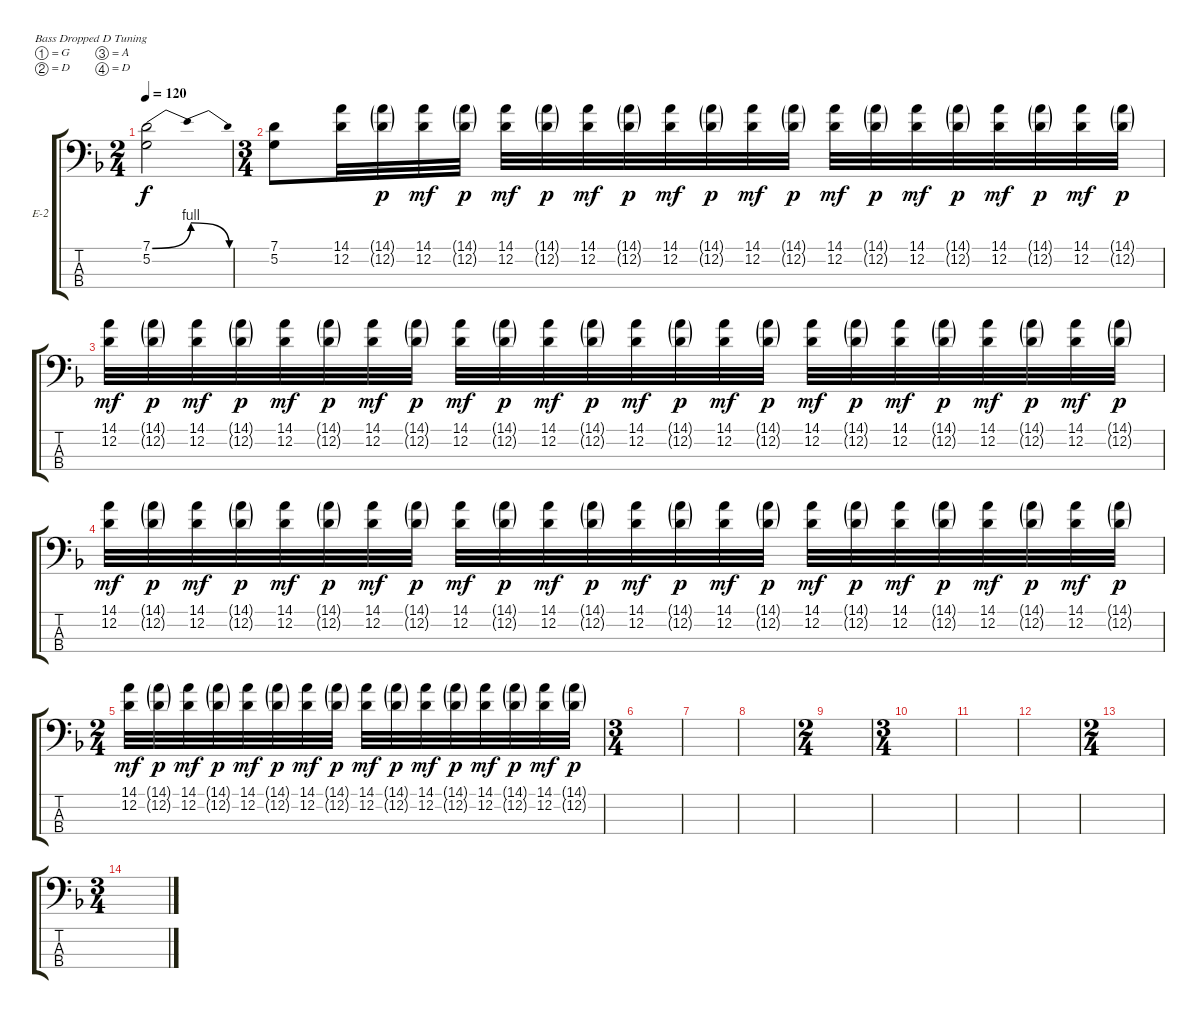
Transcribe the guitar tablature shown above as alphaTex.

\defaultSystemsLayout 4
\bracketExtendMode groupsimilarinstruments
\firstSystemTrackNameOrientation horizontal
\otherSystemsTrackNameOrientation horizontal
\track ("Effect 2" "E-2") {instrument electricbassfinger}
\staff {score tabs}
\tuning (G2 D2 A1 D1)
\ts (2 4)
\tempo 120
\clef f4
\ks f
(7.1{be (bendrelease 5.3999999999999995 0 10.2 4 40.8 4 59.4 0)} 5.2).2{dy f} |
\ts (3 4)
(7.1 5.2).8 (12.2 14.1).32 (12.2{g} 14.1{g}).32{dy p} (12.2 14.1).32{dy mf} (12.2{g} 14.1{g}).32{dy p} (12.2 14.1).32{dy mf} (12.2{g} 14.1{g}).32{dy p} (12.2 14.1).32{dy mf} (12.2{g} 14.1{g}).32{dy p} (12.2 14.1).32{dy mf} (12.2{g} 14.1{g}).32{dy p} (12.2 14.1).32{dy mf} (12.2{g} 14.1{g}).32{dy p} (12.2 14.1).32{dy mf} (12.2{g} 14.1{g}).32{dy p} (12.2 14.1).32{dy mf} (12.2{g} 14.1{g}).32{dy p} (12.2 14.1).32{dy mf} (12.2{g} 14.1{g}).32{dy p} (12.2 14.1).32{dy mf} (12.2{g} 14.1{g}).32{dy p} |
(12.2 14.1).32{dy mf} (12.2{g} 14.1{g}).32{dy p} (12.2 14.1).32{dy mf} (12.2{g} 14.1{g}).32{dy p} (12.2 14.1).32{dy mf} (12.2{g} 14.1{g}).32{dy p} (12.2 14.1).32{dy mf} (12.2{g} 14.1{g}).32{dy p} (12.2 14.1).32{dy mf} (12.2{g} 14.1{g}).32{dy p} (12.2 14.1).32{dy mf} (12.2{g} 14.1{g}).32{dy p} (12.2 14.1).32{dy mf} (12.2{g} 14.1{g}).32{dy p} (12.2 14.1).32{dy mf} (12.2{g} 14.1{g}).32{dy p} (12.2 14.1).32{dy mf} (12.2{g} 14.1{g}).32{dy p} (12.2 14.1).32{dy mf} (12.2{g} 14.1{g}).32{dy p} (12.2 14.1).32{dy mf} (12.2{g} 14.1{g}).32{dy p} (12.2 14.1).32{dy mf} (12.2{g} 14.1{g}).32{dy p} |
(12.2 14.1).32{dy mf} (12.2{g} 14.1{g}).32{dy p} (12.2 14.1).32{dy mf} (12.2{g} 14.1{g}).32{dy p} (12.2 14.1).32{dy mf} (12.2{g} 14.1{g}).32{dy p} (12.2 14.1).32{dy mf} (12.2{g} 14.1{g}).32{dy p} (12.2 14.1).32{dy mf} (12.2{g} 14.1{g}).32{dy p} (12.2 14.1).32{dy mf} (12.2{g} 14.1{g}).32{dy p} (12.2 14.1).32{dy mf} (12.2{g} 14.1{g}).32{dy p} (12.2 14.1).32{dy mf} (12.2{g} 14.1{g}).32{dy p} (12.2 14.1).32{dy mf} (12.2{g} 14.1{g}).32{dy p} (12.2 14.1).32{dy mf} (12.2{g} 14.1{g}).32{dy p} (12.2 14.1).32{dy mf} (12.2{g} 14.1{g}).32{dy p} (12.2 14.1).32{dy mf} (12.2{g} 14.1{g}).32{dy p} |
\ts (2 4)
(12.2 14.1).32{dy mf} (12.2{g} 14.1{g}).32{dy p} (12.2 14.1).32{dy mf} (12.2{g} 14.1{g}).32{dy p} (12.2 14.1).32{dy mf} (12.2{g} 14.1{g}).32{dy p} (12.2 14.1).32{dy mf} (12.2{g} 14.1{g}).32{dy p} (12.2 14.1).32{dy mf} (12.2{g} 14.1{g}).32{dy p} (12.2 14.1).32{dy mf} (12.2{g} 14.1{g}).32{dy p} (12.2 14.1).32{dy mf} (12.2{g} 14.1{g}).32{dy p} (12.2 14.1).32{dy mf} (12.2{g} 14.1{g}).32{dy p} |
\ts (3 4)
|
|
|
\ts (2 4)
|
\ts (3 4)
|
|
|
\ts (2 4)
|
\ts (3 4)
